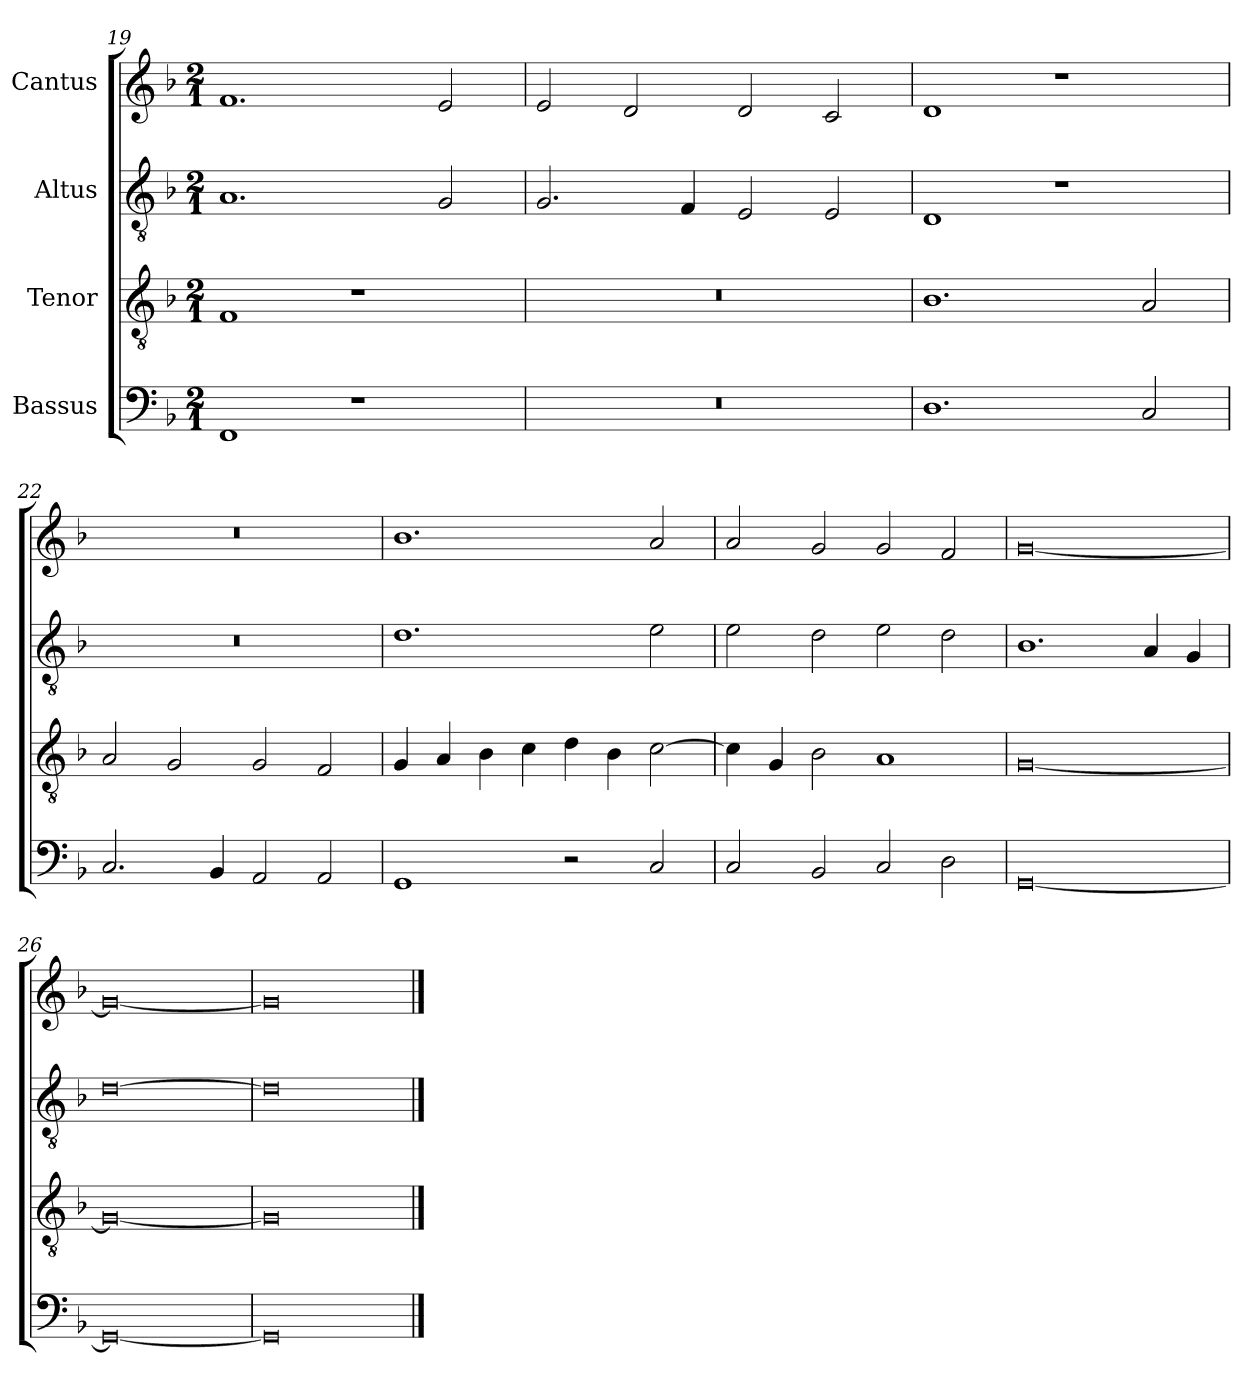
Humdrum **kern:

**kern	**kern	**kern	**kern
*part4	*part3	*part2	*part1
*staff4	*staff3	*staff2	*staff1
*I"Bassus	*I"Tenor	*I"Altus	*I"Cantus
*clefF4	*clefGv2	*clefGv2	*clefG2
*	*ITrd7c12	*ITrd7c12	*
*k[b-]	*k[b-]	*k[b-]	*k[b-]
*F:	*F:	*F:	*F:
*M2/1	*M2/1	*M2/1	*M2/1
=19	=19	=19	=19
1FFi	1FFi	1.AAi	1.fi
1r	1r	.	.
.	.	2GGi/	2ei/
=20	=20	=20	=20
0r	0r	2.GGi/	2ei/
.	.	.	2di/
.	.	4FFi/	.
.	.	2EEi/	2di/
.	.	2EEi/	2ci/
=21	=21	=21	=21
1.Di	1.BB-i	1DDi	1di
.	.	1r	1r
2Ci/	2AAi/	.	.
=22	=22	=22	=22
2.Ci/	2AAi/	0r	0r
.	2GGi/	.	.
4BB-i/	.	.	.
2AAi/	2GGi/	.	.
2AAi/	2FFi/	.	.
!!LO:LB:g=z
=23	=23	=23	=23
1GGi	4GGi/	1.Di	1.b-i
.	4AAi/	.	.
.	4BB-i\	.	.
.	4Ci\	.	.
2r	4Di\	.	.
.	4BB-i\	.	.
2Ci/	[>2Ci\	2Ei\	2ai/
=24	=24	=24	=24
2Ci/	4Ci\]	2Ei\	2ai/
.	4GGi/	.	.
2BB-i/	2BB-i\	2Di\	2gi/
2Ci/	1AAi	2Ei\	2gi/
2Di\	.	2Di\	2fi/
=25	=25	=25	=25
[<0GGi	[<0GGi	1.BB-i	[<0gi
.	.	4AAi/	.
.	.	4GGi/	.
=26	=26	=26	=26
0GGi_<	0GGi_<	[>0Di	0gi_<
=27	=27	=27	=27
0GGi]	0GGi]	0Di]	0gi]
==	==	==	==
*-	*-	*-	*-
